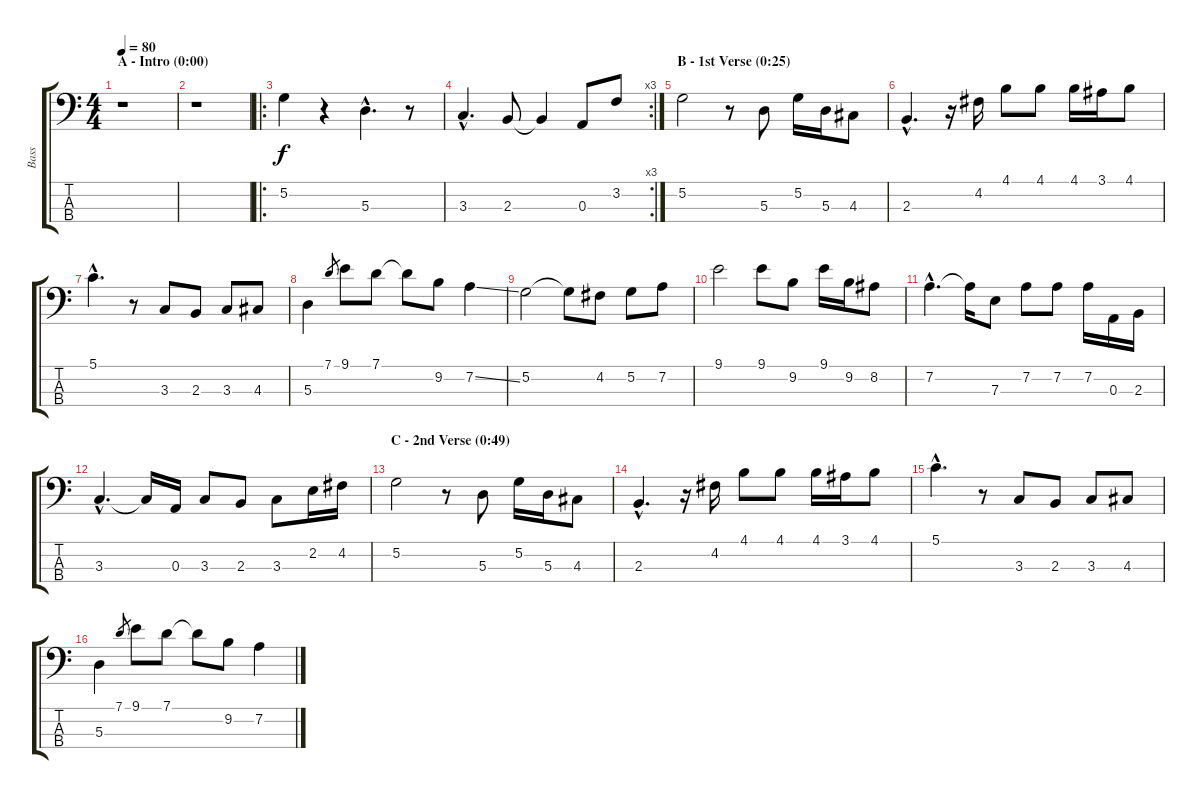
\track ("Bass" "Bass") {instrument electricbasspick}
\staff {score tabs}
\tuning (G2 D2 A1 E1) {hide}
\ts (4 4)
\section ("" "A - Intro (0:00)")
\tempo 80
\clef f4
\ks c
r.1{dy f instrument electricbasspick} |
r.1 |
\ro
5.2.4 r.4 5.3{hac}.4{d} r.8 |
\rc 3
3.3{hac}.4{d} 2.3.8 2.3{t}.4 0.3.8 3.2.8 |
\section ("" "B - 1st Verse (0:25)")
5.2.2 r.8 5.3.8 5.2.16 5.3.16 4.3.8 |
2.3{hac}.4{d} r.16 4.2.16 4.1.8 4.1.8 4.1.16 3.1.16 4.1.8 |
5.1{hac}.4{d} r.8 3.3.8 2.3.8 3.3.8 4.3.8 |
5.3.4 7.1.8{gr} 9.1.8 7.1.8 7.1{t}.8 9.2.8 7.2{ss}.4 |
5.2.2 5.2{t}.8 4.2.8 5.2.8 7.2.8 |
9.1.2 9.1.8 9.2.8 9.1.16 9.2.16 8.2.8 |
7.2{hac}.4{d} 7.2{t}.16 7.3.8 7.2.8 7.2.8 7.2.16 0.3.16 2.3.16 |
3.3{hac}.4{d} 3.3{t}.16 0.3.16 3.3.8 2.3.8 3.3.8 2.2.16 4.2.16 |
\section ("" "C - 2nd Verse (0:49)")
5.2.2 r.8 5.3.8 5.2.16 5.3.16 4.3.8 |
2.3{hac}.4{d} r.16 4.2.16 4.1.8 4.1.8 4.1.16 3.1.16 4.1.8 |
5.1{hac}.4{d} r.8 3.3.8 2.3.8 3.3.8 4.3.8 |
5.3.4 7.1.8{gr} 9.1.8 7.1.8 7.1{t}.8 9.2.8 7.2{ss}.4
